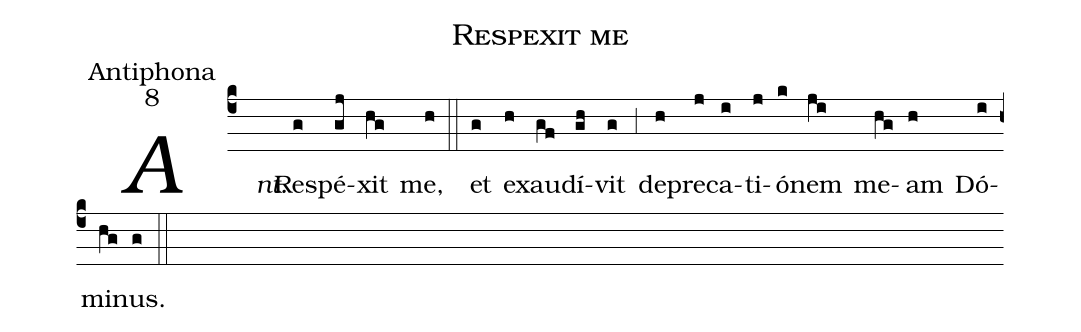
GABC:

name:Respexit me;
office-part:Antiphona;
mode:8;
%%
(c4) <i>Ant.</i>() Re(g)spé(gj)xit(hg) me,(h) (::) et(g) ex(h)au(gf)dí(gh)vit(g) (;3) de(h)pre(j)ca(i)ti(j)ó(k)nem(ji) me(hg)am(h) Dó(i)mi(hg)nus.(g) (::)
